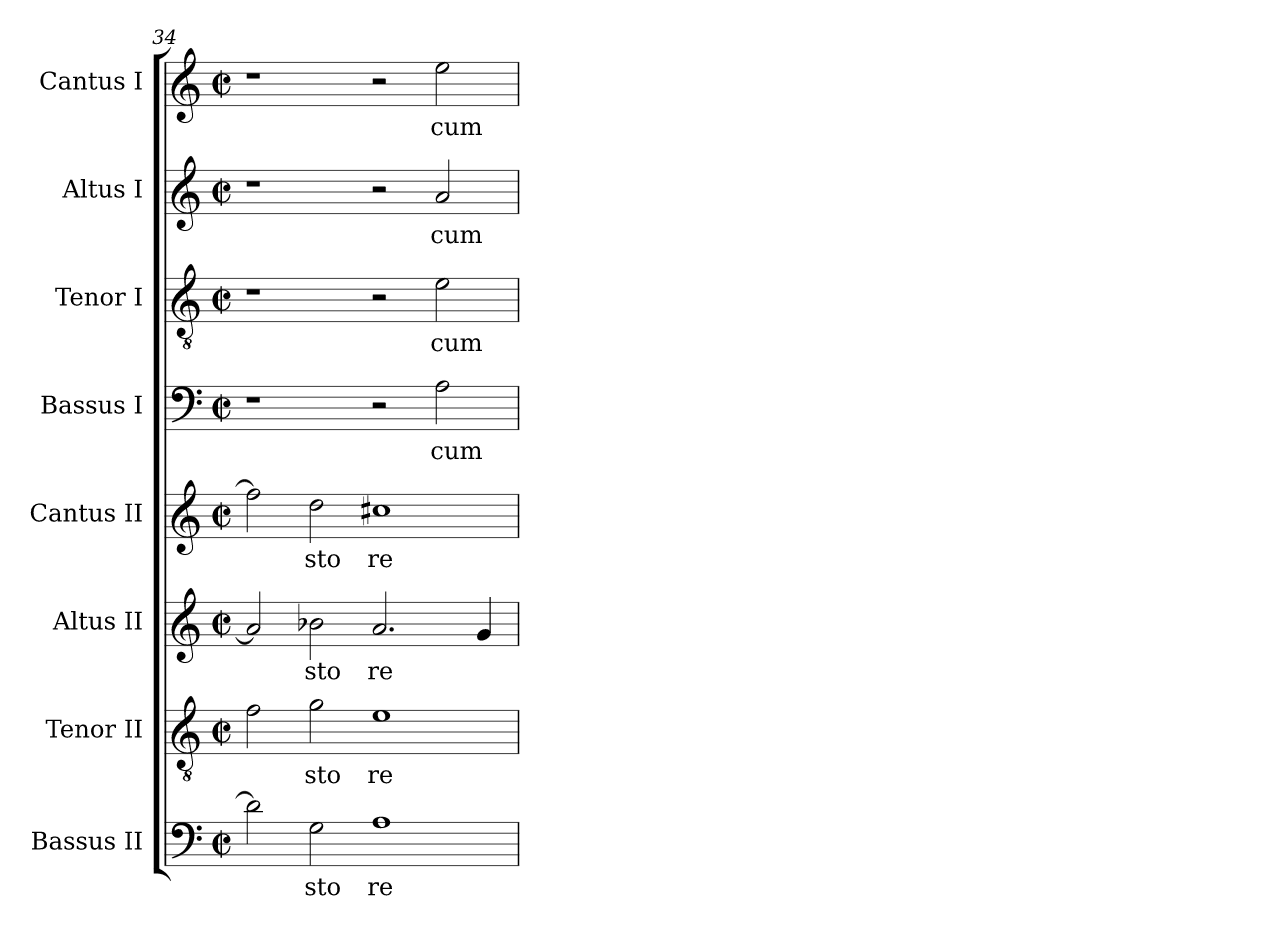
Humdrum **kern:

**kern	**text	**kern	**text	**kern	**text	**kern	**text	**kern	**text	**kern	**text	**kern	**text	**kern	**text
*part8	*part8	*part7	*part7	*part6	*part6	*part5	*part5	*part4	*part4	*part3	*part3	*part2	*part2	*part1	*part1
*staff8	*staff8	*staff7	*staff7	*staff6	*staff6	*staff5	*staff5	*staff4	*staff4	*staff3	*staff3	*staff2	*staff2	*staff1	*staff1
*I"Bassus II	*	*I"Tenor II	*	*I"Altus II	*	*I"Cantus II	*	*I"Bassus I	*	*I"Tenor I	*	*I"Altus I	*	*I"Cantus I	*
*clefF4	*	*clefGv2	*	*clefG2	*	*clefG2	*	*clefF4	*	*clefGv2	*	*clefG2	*	*clefG2	*
*M2/2	*	*M2/2	*	*M2/2	*	*M2/2	*	*M2/2	*	*M2/2	*	*M2/2	*	*M2/2	*
*met(c|)	*	*met(c|)	*	*met(c|)	*	*met(c|)	*	*met(c|)	*	*met(c|)	*	*met(c|)	*	*met(c|)	*
=34	=34	=34	=34	=34	=34	=34	=34	=34	=34	=34	=34	=34	=34	=34	=34
2d\]	.	2f\	.	2a/]	.	2ff\]	.	1r	.	1r	.	1r	.	1r	.
!	!LO:LY:b:cj	!	!LO:LY:b:cj	!	!LO:LY:b:cj	!	!LO:LY:b:cj	!	!	!	!	!	!	!	!
2G\	sto	2g\	sto	2b-X\	sto	2dd\	-sto	.	.	.	.	.	.	.	.
!	!LO:LY:b:cj	!	!LO:LY:b:cj	!	!LO:LY:b:cj	!	!LO:LY:b:cj	!	!	!	!	!	!	!	!
1A	re	1e	re	2.a/	re	1cc#X	re-	2r	.	2r	.	2r	.	2r	.
!	!	!	!	!	!	!	!	!	!LO:LY:b	!	!LO:LY:b:cj	!	!LO:LY:b:cj	!	!LO:LY:b:cj
.	.	.	.	.	.	.	.	2A\	cum	2e\	cum	2a/	cum	2ee\	cum
.	.	.	.	4g/	.	.	.	.	.	.	.	.	.	.	.
=	=	=	=	=	=	=	=	=	=	=	=	=	=	=	=
*-	*-	*-	*-	*-	*-	*-	*-	*-	*-	*-	*-	*-	*-	*-	*-
